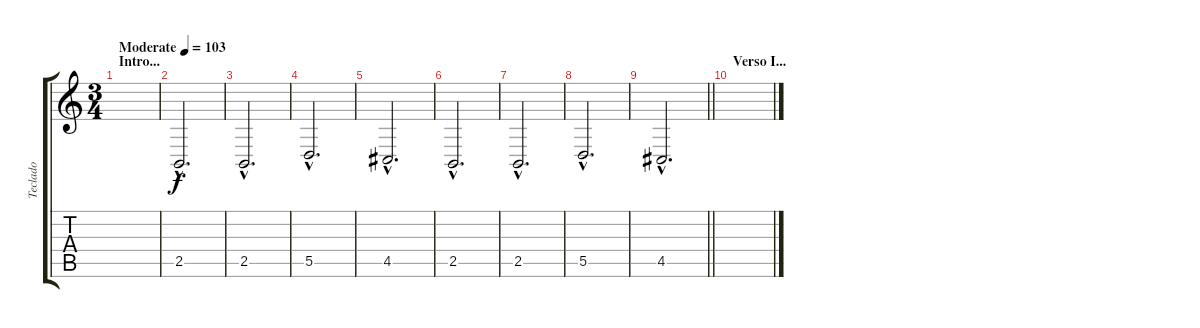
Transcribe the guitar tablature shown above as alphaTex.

\track ("Teclado" "Teclado") {instrument drawbarorgan}
\staff {score tabs}
\tuning (E4 B3 G3 D3 A2 E2) {hide}
\ts (3 4)
\section ("" "Intro...")
\tempo (103 "Moderate")
\clef g2
\ks c
|
2.5{hac}.2{d} |
2.5{hac}.2{d} |
5.5{hac}.2{d} |
4.5{hac}.2{d} |
2.5{hac}.2{d} |
2.5{hac}.2{d} |
5.5{hac}.2{d} |
\barLineRight lightlight
4.5{hac}.2{d} |
\section ("" "Verso I...")
